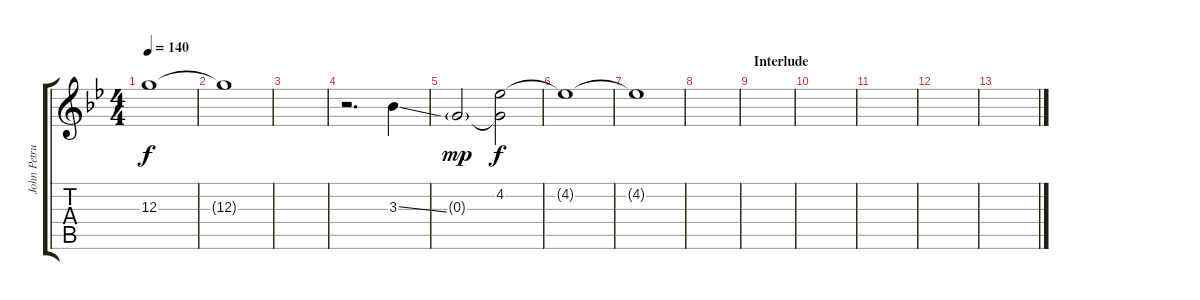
\track ("John Petrucci Slide Guitar" "John Petru") {instrument distortionguitar}
\staff {score tabs}
\tuning (E4 B3 G3 D3 A2 E2) {hide}
\ts (4 4)
\tempo 140
\clef g2
\ks bb
12.3.1{dy f volume 6} |
12.3{t}.1 |
|
r.2{d volume 14} 3.3{ss}.4 |
0.3{g}.2{dy mp} (4.2 0.3{t}).2{dy f volume 1} |
4.2{t}.1 |
4.2{t}.1 |
|
\section ("" "Interlude")
|
|
|
|
\section ("" "")
